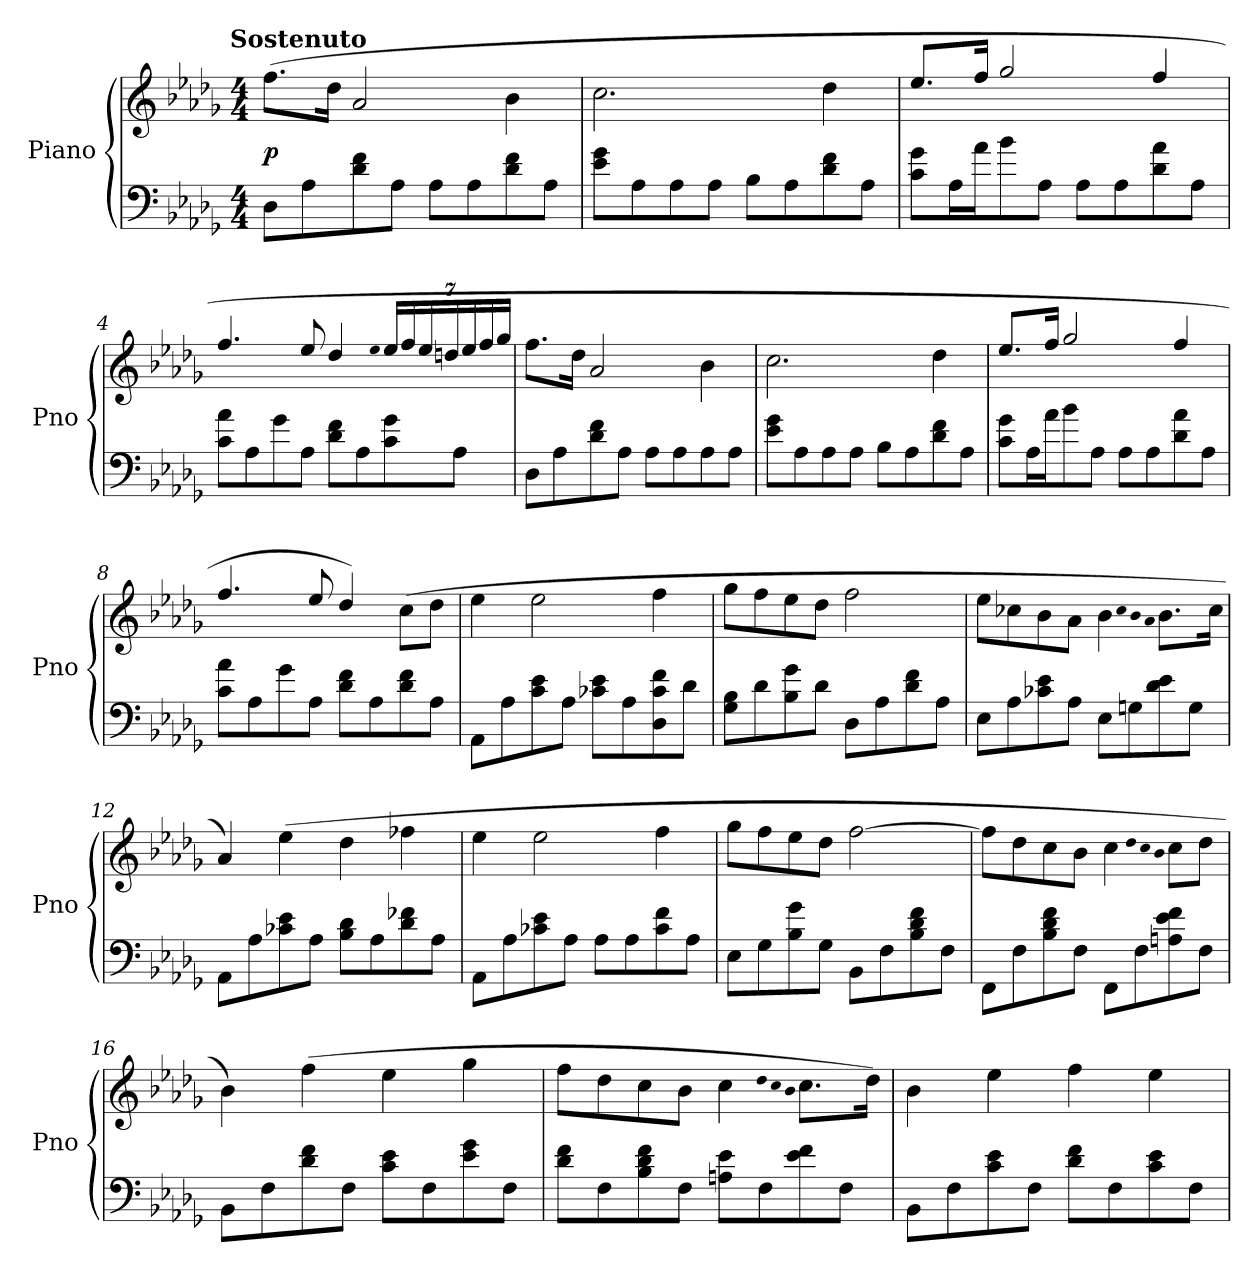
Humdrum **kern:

**kern	**kern	**dynam
*part1	*part1	*part1
*staff2	*staff1	*staff1/2
*I"Piano	*	*
*I'Pno	*	*
*clefF4	*clefG2	*
*k[b-e-a-d-g-]	*k[b-e-a-d-g-]	*
*D-:	*D-:	*
!!LO:TX:omd:t=Sostenuto
*M4/4	*M4/4	*
*MM104	*MM104	*
=1	=1	=1
8D-\L	(8.ff\L	p
8A-\	.	.
.	16dd-\Jk	.
8d-\ 8f\	2a-/	.
8A-\J	.	.
8A-\L	.	.
8A-\	.	.
8d-\ 8f\	4b-\	.
8A-\J	.	.
=2	=2	=2
8e-\ 8g-\L	2.cc\	.
8A-\	.	.
8A-\	.	.
8A-\J	.	.
8B-\L	.	.
8A-\	.	.
8d-\ 8f\	4dd-\	.
8A-\J	.	.
=3	=3	=3
8c\ 8g-\L	8.ee-/L	.
16A-\L	.	.
16a-\J	16ff/Jk	.
8b-\	2gg-/	.
8A-\J	.	.
8A-\L	.	.
8A-\	.	.
8d-\ 8a-\	4ff/	.
8A-\J	.	.
=4	=4	=4
8c\ 8a-\L	4.ff/	.
8A-\	.	.
8g-\	.	.
8A-\J	8ee-/	.
8d-\ 8f\L	4dd-/	.
8A-\	.	.
.	qee-	.
8c\ 8g-\	28ee-/LL	.
.	28ff/	.
.	28ee-/	.
.	28ddn/	.
8A-\J	.	.
.	28ee-/	.
.	28ff/	.
.	28gg-/JJ	.
=5	=5	=5
8D-\L	8.ff\L	.
8A-\	.	.
.	16dd-\Jk	.
8d-\ 8f\	2a-/	.
8A-\J	.	.
8A-\L	.	.
8A-\	.	.
8A-\	4b-\	.
8A-\J	.	.
=6	=6	=6
8e-\ 8g-\L	2.cc\	.
8A-\	.	.
8A-\	.	.
8A-\J	.	.
8B-\L	.	.
8A-\	.	.
8d-\ 8f\	4dd-\	.
8A-\J	.	.
=7	=7	=7
8c\ 8g-\L	8.ee-/L	.
16A-\L	.	.
16a-\J	16ff/Jk	.
8b-\	2gg-/	.
8A-\J	.	.
8A-\L	.	.
8A-\	.	.
8d-\ 8a-\	4ff/	.
8A-\J	.	.
=8	=8	=8
8c\ 8a-\L	4.ff/	.
8A-\	.	.
8g-\	.	.
8A-\J	8ee-/	.
8d-\ 8f\L	4dd-/)	.
8A-\	.	.
8d-\ 8f\	(8cc\L	.
8A-\J	8dd-\J	.
=9	=9	=9
8AA-\L	4ee-\	.
8A-\	.	.
8c\ 8e-\	2ee-\	.
8A-\J	.	.
8c-X\ 8e-\L	.	.
8A-\	.	.
8D-\ 8c-\ 8f\	4ff\	.
8d-\J	.	.
=10	=10	=10
8G-\ 8B-\L	8gg-\L	.
8d-\	8ff\	.
8B-\ 8g-\	8ee-\	.
8d-\J	8dd-\J	.
8D-\L	2ff\	.
8A-\	.	.
8d-\ 8f\	.	.
8A-\J	.	.
=11	=11	=11
8E-\L	8ee-\L	.
8A-\	8cc-X\	.
8c-X\ 8e-\	8b-\	.
8A-\J	8a-\J	.
8E-\L	4b-\	.
8Gn\	.	.
.	qcc-	.
.	qb-	.
.	qa-	.
8d-\ 8e-\	8.b-\L	.
8G\J	.	.
.	16cc-\Jk	.
=12	=12	=12
8AA-\L	4a-/)	.
8A-\	.	.
8c-X\ 8e-\	(4ee-\	.
8A-\J	.	.
8B-\ 8d-\L	4dd-\	.
8A-\	.	.
8d-\ 8f-X\	4ff-X\	.
8A-\J	.	.
=13	=13	=13
8AA-\L	4ee-\	.
8A-\	.	.
8c-X\ 8e-\	2ee-\	.
8A-\J	.	.
8A-\L	.	.
8A-\	.	.
8c-\ 8f\	4ff\	.
8A-\J	.	.
=14	=14	=14
8E-\L	8gg-\L	.
8G-\	8ff\	.
8B-\ 8g-\	8ee-\	.
8G-\J	8dd-\J	.
8BB-\L	[2ff\	.
8F\	.	.
8B-\ 8d-\ 8f\	.	.
8F\J	.	.
=15	=15	=15
8FF\L	8ff\L]	.
8F\	8dd-\	.
8B-\ 8d-\ 8f\	8cc\	.
8F\J	8b-\J	.
8FF\L	4cc\	.
8F\	.	.
.	qdd-	.
.	qcc	.
.	qb-	.
8An\ 8e-\ 8f\	8cc\L	.
8F\J	8dd-\J	.
=16	=16	=16
8BB-\L	4b-\)	.
8F\	.	.
8d-\ 8f\	(4ff\	.
8F\J	.	.
8c\ 8e-\L	4ee-\	.
8F\	.	.
8e-\ 8g-\	4gg-\	.
8F\J	.	.
=17	=17	=17
8d-\ 8f\L	8ff\L	.
8F\	8dd-\	.
8B-\ 8d-\ 8f\	8cc\	.
8F\J	8b-\J	.
8An\ 8e-\L	4cc\	.
8F\	.	.
.	qdd-	.
.	qcc	.
.	qb-	.
8e-\ 8f\	8.cc\L	.
8F\J	.	.
.	16dd-\Jk)	.
=18	=18	=18
8BB-\L	4b-\	.
8F\	.	.
8c\ 8e-\	4ee-\	.
8F\J	.	.
8d-\ 8f\L	4ff\	.
8F\	.	.
8c\ 8e-\	4ee-\	.
8F\J	.	.
=	=	=
*-	*-	*-
